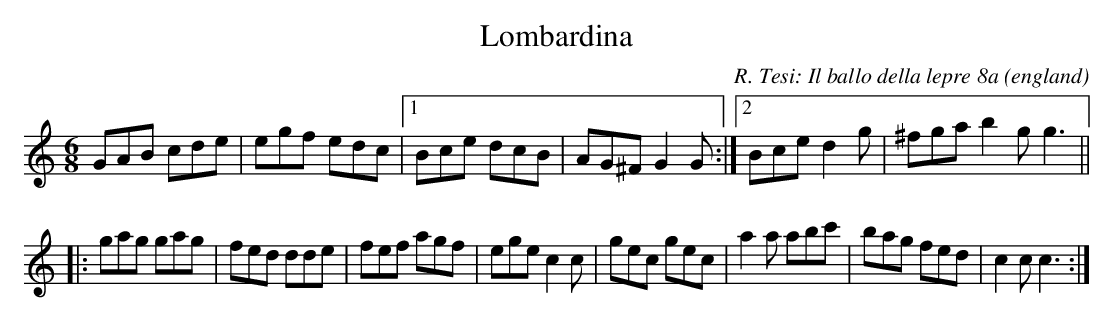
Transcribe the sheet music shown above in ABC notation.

X:1
T:Lombardina
O:england
C:R. Tesi: Il ballo della lepre 8a
M:6/8
L:1/8
K:C
GAB cde|egf edc|1 Bce dcB|\
AG^F G2G:|2 Bce d2g|^fga b2g g3||
|:gag gag| fed dde |fef agf| ege c2c|\
gec gec| a2a  abc'| bag fed| c2c c3:|
